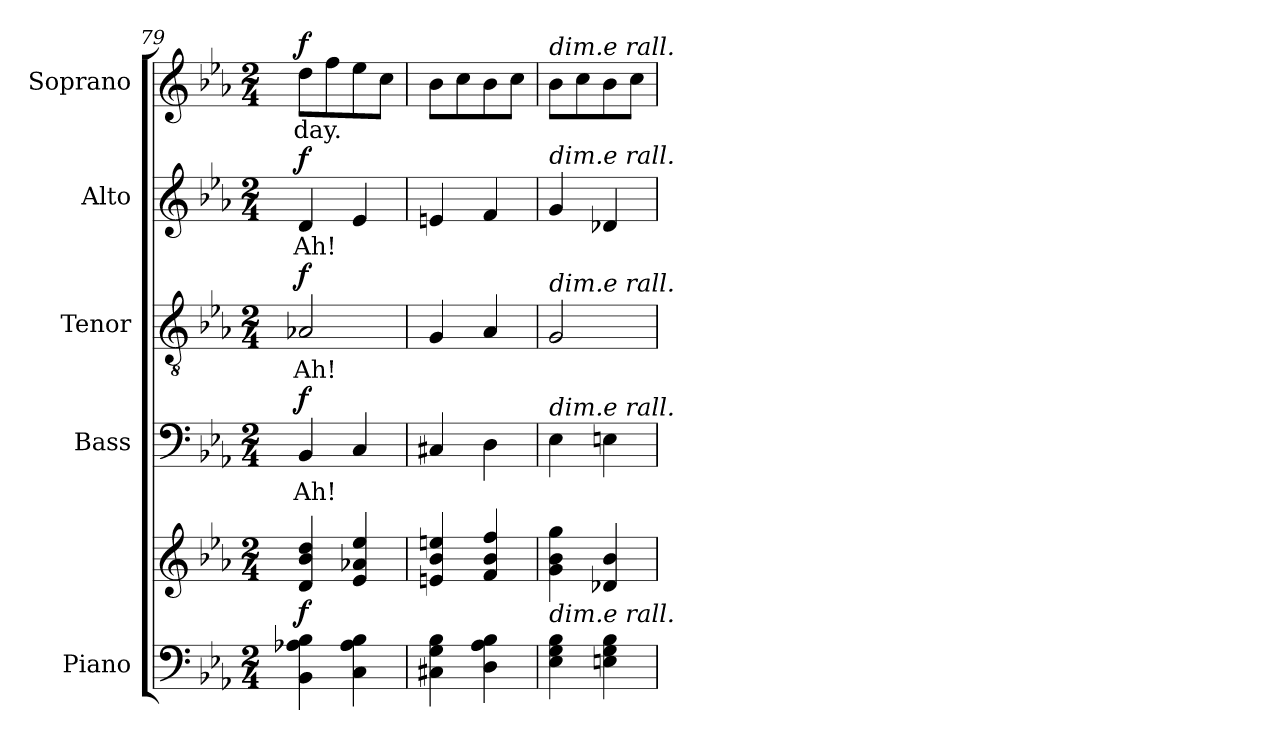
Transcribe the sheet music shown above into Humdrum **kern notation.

**kern	**kern	**dynam	**kern	**text	**dynam	**kern	**text	**dynam	**kern	**text	**dynam	**kern	**text	**dynam
*part5	*part5	*part5	*part4	*part4	*part4	*part3	*part3	*part3	*part2	*part2	*part2	*part1	*part1	*part1
*staff6	*staff5	*staff5/6	*staff4	*staff4	*staff4	*staff3	*staff3	*staff3	*staff2	*staff2	*staff2	*staff1	*staff1	*staff1
*I"Piano	*	*	*I"Bass	*	*	*I"Tenor	*	*	*I"Alto	*	*	*I"Soprano	*	*
*I'Pno.	*	*	*I'B.	*	*	*I'T.	*	*	*I'A.	*	*	*I'S.	*	*
*clefF4	*clefG2	*	*clefF4	*	*	*clefGv2	*	*	*clefG2	*	*	*clefG2	*	*
*	*	*	*	*	*	*ITrd7c12	*	*	*	*	*	*	*	*
*k[b-e-a-]	*k[b-e-a-]	*	*k[b-e-a-]	*	*	*k[b-e-a-]	*	*	*k[b-e-a-]	*	*	*k[b-e-a-]	*	*
*E-:	*E-:	*	*E-:	*	*	*E-:	*	*	*E-:	*	*	*E-:	*	*
*M2/4	*M2/4	*	*M2/4	*	*	*M2/4	*	*	*M2/4	*	*	*M2/4	*	*
=79	=79	=79	=79	=79	=79	=79	=79	=79	=79	=79	=79	=79	=79	=79
!	!	!	!	!LO:LY:b:color=#000000	!	!	!	!	!	!	!	!	!	!
!	!	!	!	!	!	!	!LO:LY:b:color=#000000	!	!	!	!	!	!	!
!	!	!	!	!	!	!	!	!	!	!LO:LY:b:color=#000000	!	!	!	!
!	!	!	!	!	!	!	!	!	!	!	!	!	!LO:LY:b:color=#000000	!
4BB-i\ 4A-Xi 4B-i	4di/ 4b-i 4ddi	f	4BB-i/	Ah!	f	2AA-Xi/	Ah!	f	4di/	Ah!	f	8ddi\L	-day.	f
.	.	.	.	.	.	.	.	.	.	.	.	8ffi\	.	.
4Ci\ 4A-i 4B-i	4e-i/ 4a-Xi 4ee-i	.	4Ci/	.	.	.	.	.	4e-i/	.	.	8ee-i\	.	.
.	.	.	.	.	.	.	.	.	.	.	.	8cci\J	.	.
!!LO:LB:g=z
=80	=80	=80	=80	=80	=80	=80	=80	=80	=80	=80	=80	=80	=80	=80
4C#Xi\ 4Gi 4B-i	4eni/ 4b-i 4eeni	.	4C#Xi/	.	.	4GGi/	.	.	4eni/	.	.	8b-i\L	.	.
.	.	.	.	.	.	.	.	.	.	.	.	8cci\	.	.
4Di\ 4A-i 4B-i	4fi/ 4b-i 4ffi	.	4Di\	.	.	4AA-i/	.	.	4fi/	.	.	8b-i\	.	.
.	.	.	.	.	.	.	.	.	.	.	.	8cci\J	.	.
=81	=81	=81	=81	=81	=81	=81	=81	=81	=81	=81	=81	=81	=81	=81
!	!	!	!	!	!	!	!	!	!	!	!	!LO:TX:a:i:t=dim.e rall.	!	!
!	!	!	!	!	!	!	!	!	!LO:TX:a:i:t=dim.e rall.	!	!	!	!	!
!	!	!	!	!	!	!LO:TX:a:i:t=dim.e rall.	!	!	!	!	!	!	!	!
!	!	!	!LO:TX:a:i:t=dim.e rall.	!	!	!	!	!	!	!	!	!	!	!
!	!LO:TX:b:i:t=dim.e rall.	!	!	!	!	!	!	!	!	!	!	!	!	!
4E-i\ 4Gi 4B-i	4gi\ 4b-i 4ggi	.	4E-i\	.	.	2GGi/	.	.	4gi/	.	.	8b-i\L	.	.
.	.	.	.	.	.	.	.	.	.	.	.	8cci\	.	.
4Eni\ 4Gi 4B-i	4d-Xi/ 4b-i	.	4Eni\	.	.	.	.	.	4d-Xi/	.	.	8b-i\	.	.
.	.	.	.	.	.	.	.	.	.	.	.	8cci\J	.	.
=	=	=	=	=	=	=	=	=	=	=	=	=	=	=
*-	*-	*-	*-	*-	*-	*-	*-	*-	*-	*-	*-	*-	*-	*-
